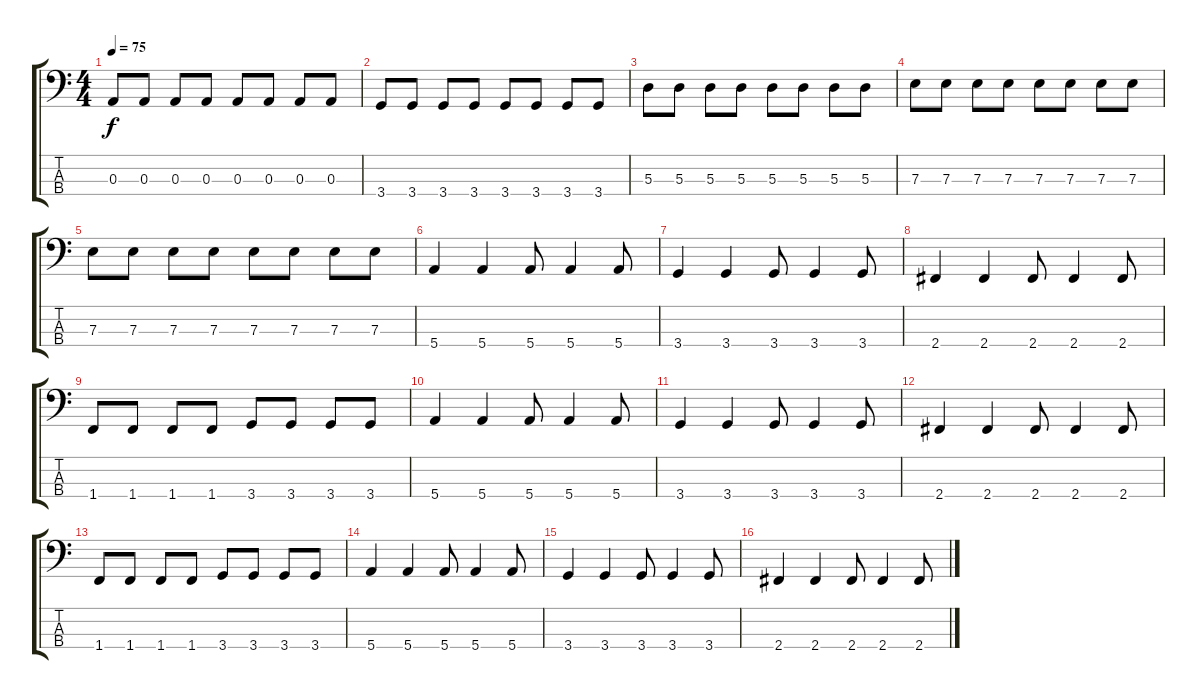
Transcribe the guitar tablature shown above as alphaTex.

\track "" {instrument electricbasspick}
\staff {score tabs}
\tuning (G2 D2 A1 E1) {hide}
\ts (4 4)
\tempo 75
\clef f4
\ks c
0.3.8{dy f} 0.3.8 0.3.8 0.3.8 0.3.8 0.3.8 0.3.8 0.3.8 |
3.4.8 3.4.8 3.4.8 3.4.8 3.4.8 3.4.8 3.4.8 3.4.8 |
5.3.8 5.3.8 5.3.8 5.3.8 5.3.8 5.3.8 5.3.8 5.3.8 |
7.3.8 7.3.8 7.3.8 7.3.8 7.3.8 7.3.8 7.3.8 7.3.8 |
7.3.8 7.3.8 7.3.8 7.3.8 7.3.8 7.3.8 7.3.8 7.3.8 |
5.4.4 5.4.4 5.4.8 5.4.4 5.4.8 |
3.4.4 3.4.4 3.4.8 3.4.4 3.4.8 |
2.4.4 2.4.4 2.4.8 2.4.4 2.4.8 |
1.4.8 1.4.8 1.4.8 1.4.8 3.4.8 3.4.8 3.4.8 3.4.8 |
5.4.4 5.4.4 5.4.8 5.4.4 5.4.8 |
3.4.4 3.4.4 3.4.8 3.4.4 3.4.8 |
2.4.4 2.4.4 2.4.8 2.4.4 2.4.8 |
1.4.8 1.4.8 1.4.8 1.4.8 3.4.8 3.4.8 3.4.8 3.4.8 |
5.4.4 5.4.4 5.4.8 5.4.4 5.4.8 |
3.4.4 3.4.4 3.4.8 3.4.4 3.4.8 |
2.4.4 2.4.4 2.4.8 2.4.4 2.4.8
